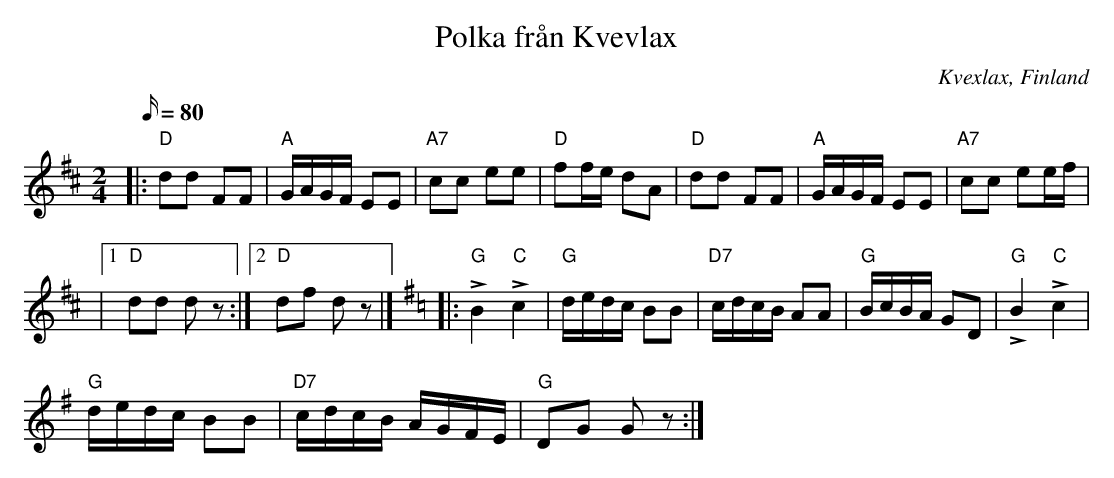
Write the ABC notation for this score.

X:1
T:Polka från Kvevlax
O:Kvexlax, Finland
M:2/4
L:1/16
K:D
Q: 80
|: "D" d2d2 F2F2 | "A" GAGF E2E2 | "A7" c2c2 e2e2 | "D" f2fe d2A2 |  "D" d2d2 F2F2 | "A" GAGF E2E2 | "A7" c2c2 e2ef |
|1 "D" d2d2 d2 z2 :|2 "D" d2f2 d2 z2 |] [K:G] |: "G" LB4 "C" Lc4 | "G" dedc B2B2 | "D7" cdcB A2A2 | "G" BcBA G2D2 | "G" LB4 "C" Lc4 |
"G" dedc B2B2 | "D7" cdcB AGFE | "G" D2G2 G2 z2 :|
